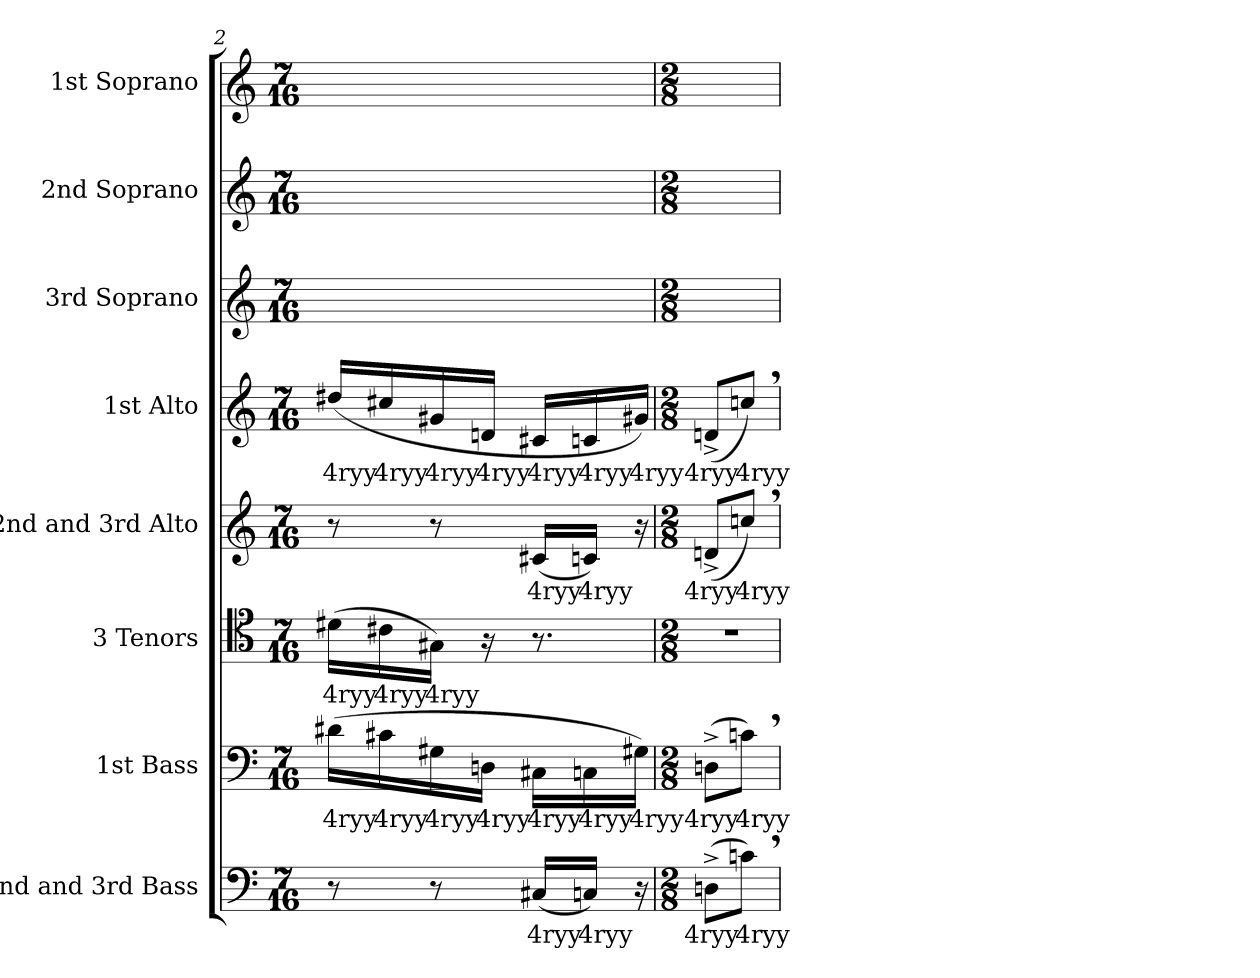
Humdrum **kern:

**kern	**text	**kern	**text	**kern	**text	**kern	**text	**kern	**text	**kern	**kern	**kern
*part8	*part8	*part7	*part7	*part6	*part6	*part5	*part5	*part4	*part4	*part3	*part2	*part1
*staff8	*staff8	*staff7	*staff7	*staff6	*staff6	*staff5	*staff5	*staff4	*staff4	*staff3	*staff2	*staff1
*I"2nd and 3rd Bass	*	*I"1st Bass	*	*I"3 Tenors	*	*I"2nd and 3rd Alto	*	*I"1st Alto	*	*I"3rd Soprano	*I"2nd Soprano	*I"1st Soprano
*I'B.2,3	*	*I'B.1	*	*I'T.	*	*I'A.2,3	*	*I'A.1	*	*I'S.3	*I'S.2	*I'S.1
*clefF4	*	*clefF4	*	*clefC4	*	*clefG2	*	*clefG2	*	*clefG2	*clefG2	*clefG2
*k[]	*	*k[]	*	*k[]	*	*k[]	*	*k[]	*	*k[]	*k[]	*k[]
*C:	*	*C:	*	*C:	*	*C:	*	*C:	*	*C:	*C:	*C:
*M7/16	*	*M7/16	*	*M7/16	*	*M7/16	*	*M7/16	*	*M7/16	*M7/16	*M7/16
=2	=2	=2	=2	=2	=2	=2	=2	=2	=2	=2	=2	=2
8r	.	(16d#XLL	4ryy	(16d#XLL	4ryy	8r	.	(16dd#XLL	4ryy	16ryy	16ryy	16ryy
.	.	16c#X	4ryy	16c#X	4ryy	.	.	16cc#X	4ryy	16ryy	16ryy	16ryy
8r	.	16G#X	4ryy	16G#XJJ)	4ryy	8r	.	16g#X	4ryy	16ryy	16ryy	16ryy
.	.	16DnJJ	4ryy	16r	.	.	.	16dnJJ	4ryy	16ryy	16ryy	16ryy
(>16C#XLL	4ryy	16C#XLL	4ryy	8.r	.	(>16c#XLL	4ryy	16c#XLL	4ryy	16ryy	16ryy	16ryy
16CnJJ)	4ryy	16Cn	4ryy	.	.	16cnJJ)	4ryy	16cn	4ryy	16ryy	16ryy	16ryy
16r	.	16G#XJJ)	4ryy	.	.	16r	.	16g#XJJ)	4ryy	16ryy	16ryy	16ryy
=3	=3	=3	=3	=3	=3	=3	=3	=3	=3	=3	=3	=3
*M2/8	*	*M2/8	*	*M2/8	*	*M2/8	*	*M2/8	*	*M2/8	*M2/8	*M2/8
(8Dn^L	4ryy	(8Dn^L	4ryy	4r	.	(8dn^>L	4ryy	(8dn^>L	4ryy	16ryy	16ryy	16ryy
.	.	.	.	.	.	.	.	.	.	16ryy	16ryy	16ryy
8cn,J)	4ryy	8cn,J)	4ryy	.	.	8ccn,J)	4ryy	8ccn,J)	4ryy	16ryy	16ryy	16ryy
.	.	.	.	.	.	.	.	.	.	16ryy	16ryy	16ryy
=	=	=	=	=	=	=	=	=	=	=	=	=
*-	*-	*-	*-	*-	*-	*-	*-	*-	*-	*-	*-	*-
